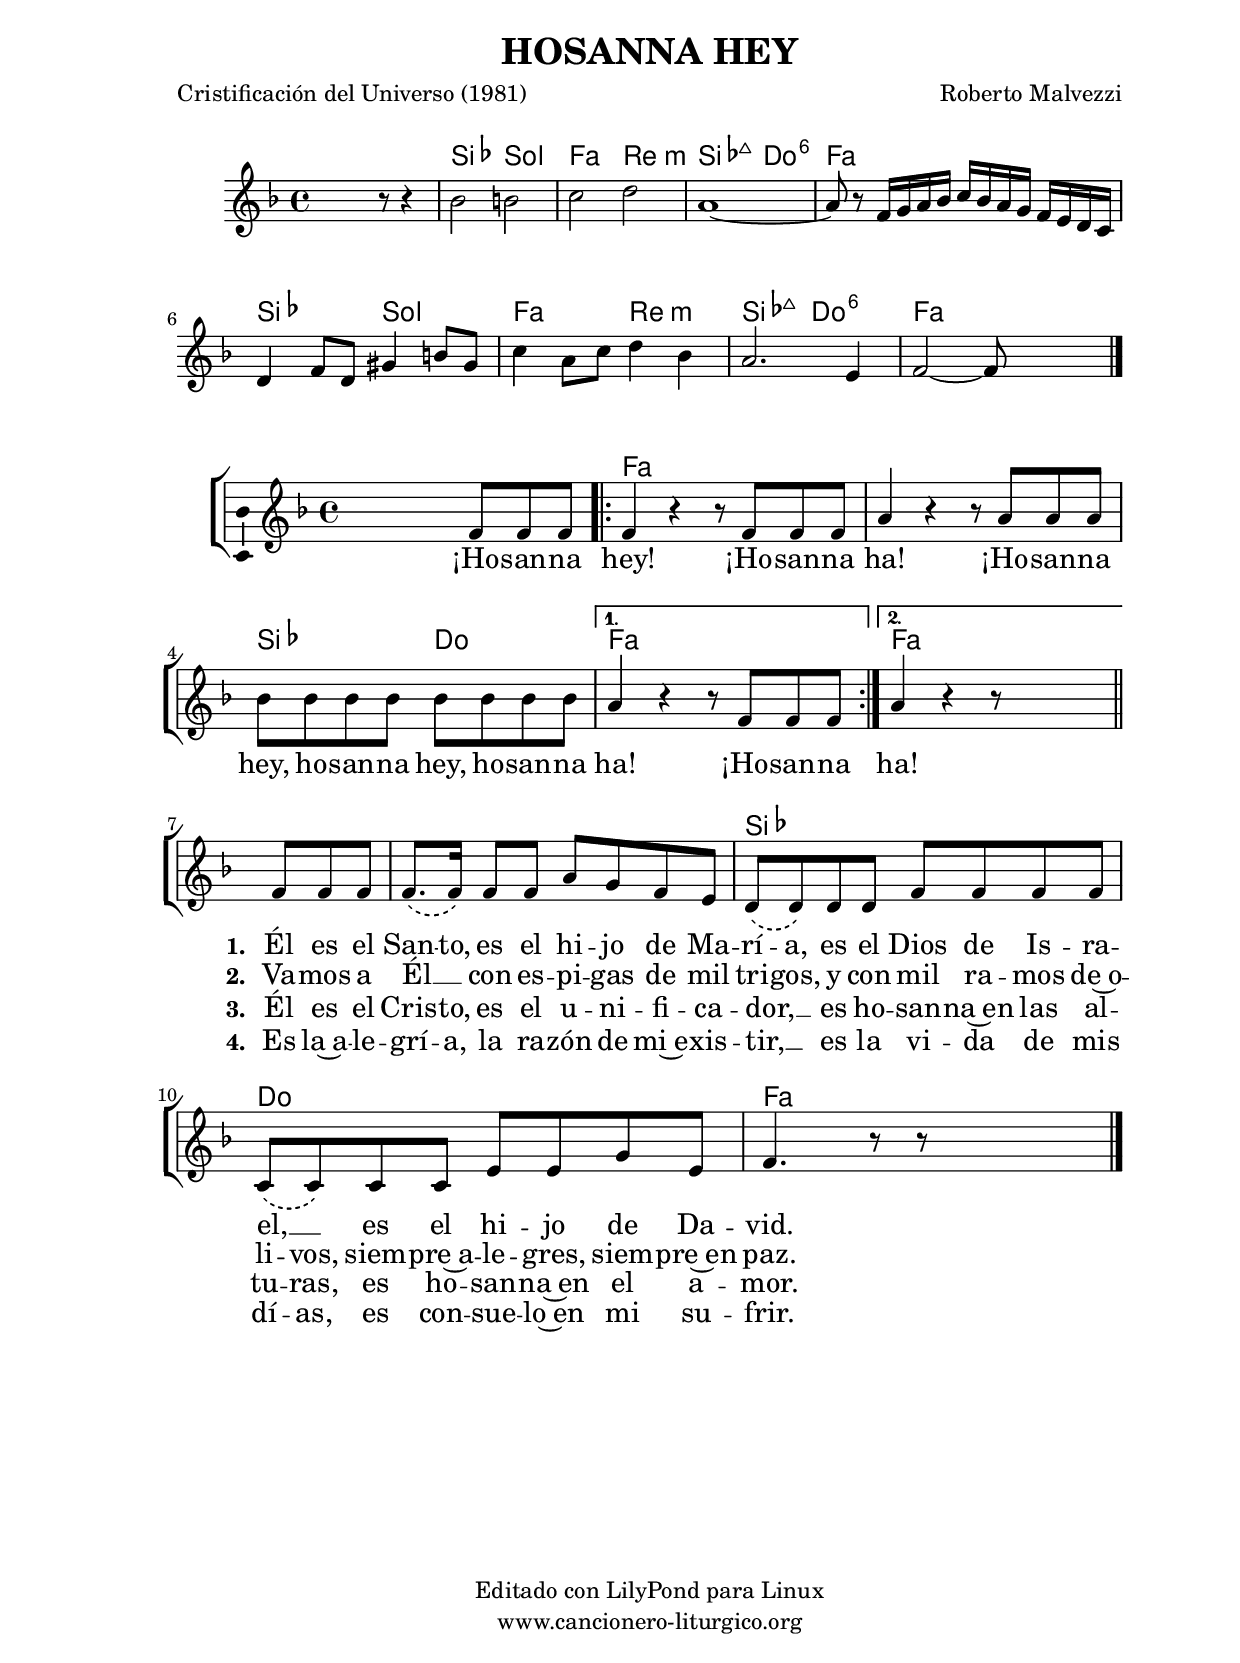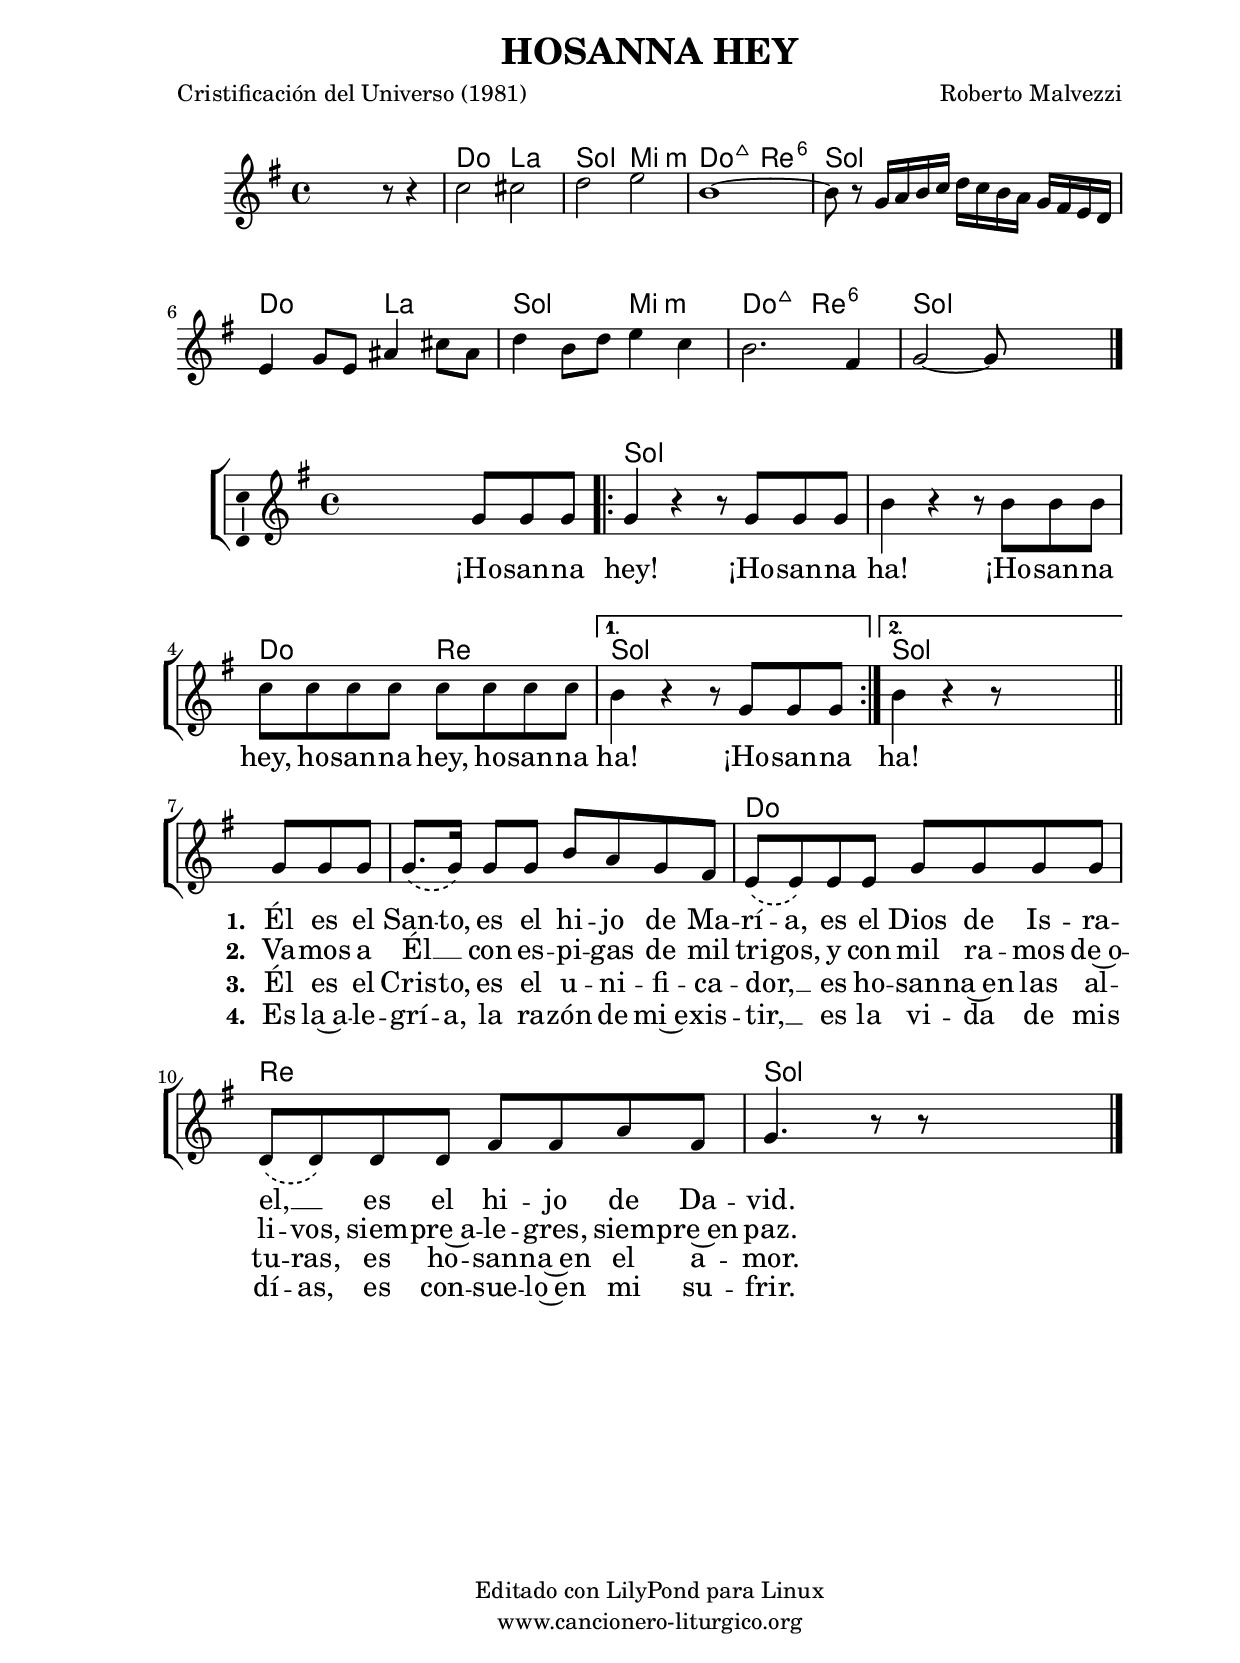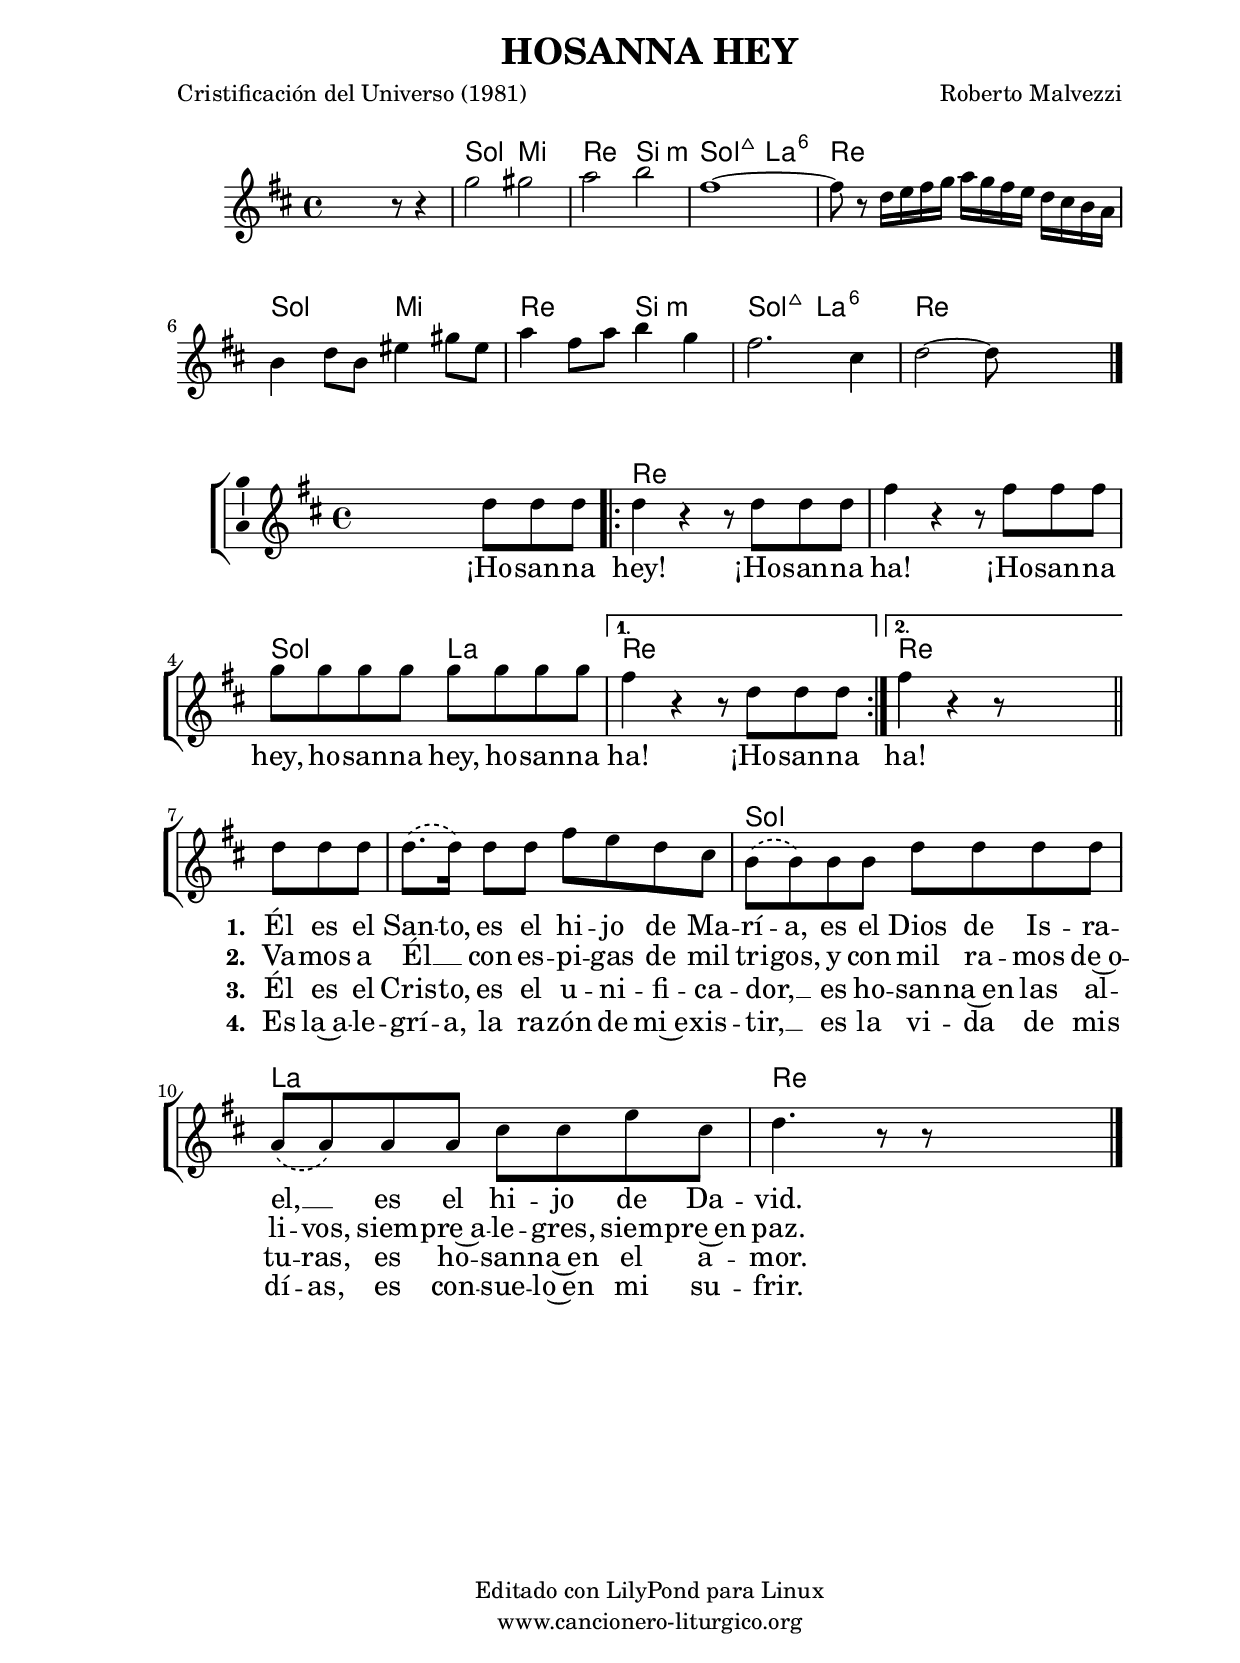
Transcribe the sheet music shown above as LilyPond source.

%
%para convertir .midi en .wav:
%timidity filename.midi -Ow -o finename.wav
%
%
%Para convertir de .wav a .mp3:
%lame -h -m j filename.wav
%
%
%para escuchar el midi:
%timidity nombrefichero.midi
%


%versión de lilypond para la que se ha escrito esta partitura:
\version "2.16.0"

	%Tamaño papel
	#(set-default-paper-size "a4")
	%Tamaño partitura
	#(set-global-staff-size 20)
	%No responde al pulsar sobre una nota
	#(ly:set-option 'point-and-click #f)

%parámetros del encabezamiento:
\header {
	title = "HOSANNA HEY"
	subtitle = ""
	composer = "Roberto Malvezzi"
	poet = "Cristificación del Universo (1981)"
%	meter = "Tono original: Sol M"
	arranger = ""
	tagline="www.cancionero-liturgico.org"
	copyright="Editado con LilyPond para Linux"
	}

%parámetros asociados al papel:
\paper  {
	oddHeaderMarkup = \markup {\fill-line { \on-the-fly #not-first-page \fromproperty #'header:title \on-the-fly #not-first-page \fromproperty #'header:composer }}
	evenHeaderMarkup = \markup {\fill-line { \fromproperty #'header:composer \fromproperty #'header:title }}
	#(set-paper-size "a4")
	print-page-number = ##f
	first-page-number = 1
	print-first-page-number = ##f
%	head-separation = 3.0 \cm
	top-margin = 2.0 \cm
	bottom-margin = 0.5\cm
%%%	bottom-margin = -2.0\cm
	left-margin = 3.0 \cm
	line-width = 16.0 \cm 
	indent = 8\mm
	interscoreline = 2.\mm
	between-system-space = 15\mm
%	para que las partituras no llenen la hoja:
	ragged-bottom = ##t
%	idem para la última hoja:
	ragged-last-bottom = ##f
%	para que las partituras llenen el ancho del papel:
	ragged-last = ##f
	after-title-space = 2.5 \cm
%page-count=1
%system-count=8

	%Flexible Vertical Spacing
%	markup-markup-spacing =
%	#'((basic-distance . 15) (minimum-distance . 15) (padding . 3))
	markup-system-spacing =
	#'((basic-distance . 15) (minimum-distance . 15) (padding . 3))
	system-system-spacing =
	#'((basic-distance . 15) (minimum-distance . 15) (padding . 3))
	score-system-spacing =
	#'((basic-distance . 15) (minimum-distance . 15) (padding . 5))
%	top-system-spacing = % header
%	#'((basic-distance . 8) (minimum-distance . 0) (padding . 0))
%	top-markup-spacing =
%	#'((basic-distance . 20) (minimum-distance . 20) (padding . 0))
	last-bottom-spacing = % footer
	#'((basic-distance . 5) (minimum-distance . 5) (padding . 0))
%	score-markup-spacing =
%	#'((basic-distance . 16) (minimum-distance . 13) (padding . 0))

	}


%parámetros que afectan a toda la partitura:
global =  {
	%clave de sol (G):
	\clef G
	%armadura:
	\transpose c f
	\key c \major
	\tempo 4=135
	\set Score.tempoHideNote = ##t
	}


acordesintro = {
	\italianChords
	\chordmode {
\transpose c f
{

s1
f2 d c a:m f:7+ g:6 c s f d
c2 a:m f:7+ g:6 c s

	}
	}
}

acordes = {
	\italianChords
	\chordmode {
\transpose c f
{

s1

\repeat volta 2 {
c1 c f2 g
}

\alternative {
{
c1
}
{
c1
}
}

s1
c1 f g c

	}
	}
}

melodiaintro = 
\transpose c f
{
	\relative c'{
	\time 4/4

s2 s8 r8 r4
f2 fis
g2 a
e1~
e8 r8 c16 d e f g f e d c b a g
a4 c8 a dis4 fis8 dis
g4 e8 g a4 f
e2. b4
c2~c8 s8 s4

	\bar "|."
	}
	}


melodia = 
\transpose c f
{
	\relative c'{
	\time 4/4

\phrasingSlurDashed

s2 s8 c8 c c
\repeat volta 2 {
c4 r4 r8 c8 c c
e4 r4 r8 e8 e e
f8 f f f f f f f
}
\alternative {
{
e4 r4 r8 c8 c c
}
{
e4 r4 r8 s8 s4
}
}

\bar "||"
\break

s2 s8 c8 c c
c8. \(c16\) c8 c e d c b
a8 \(a\) a a c c c c
g8 \(g\) g g b b d b
c4. r8 r8 s8 s4

	\bar "|."
	}
	}


texto = \lyricmode {
¡Ho -- san -- na hey! ¡Ho -- san -- na ha!
¡Ho -- san -- na hey, ho -- san -- na hey, ho -- san -- na ha!
¡Ho -- san -- na
ha!

\set stanza =#"1. " Él es el San -- to, es el hi -- jo de Ma -- rí -- a,
es el Dios de Is -- ra -- el, __ _ es el hi -- jo de Da -- vid.

	}

textodos = \lyricmode {
\skip 1 \skip 1 \skip 1 \skip 1 \skip 1 \skip 1 \skip 1 \skip 1
\skip 1 \skip 1 \skip 1 \skip 1 \skip 1 \skip 1 \skip 1 \skip 1
\skip 1 \skip 1 \skip 1 \skip 1 \skip 1 \skip 1 \skip 1 \skip 1

\set stanza =#"2. " Va -- mos a Él __ _ con es -- pi -- gas de mil tri -- gos,
y con mil ra -- mos de~o -- li -- vos, siem -- pre~a -- le -- gres, siem -- pre~en paz.

	}

textotres = \lyricmode {
\skip 1 \skip 1 \skip 1 \skip 1 \skip 1 \skip 1 \skip 1 \skip 1
\skip 1 \skip 1 \skip 1 \skip 1 \skip 1 \skip 1 \skip 1 \skip 1
\skip 1 \skip 1 \skip 1 \skip 1 \skip 1 \skip 1 \skip 1 \skip 1

\set stanza =#"3. " Él es el Cris -- to, es el u -- ni -- fi -- ca -- dor, __ _
es ho -- san -- na~en las al -- tu -- ras, es ho -- san -- na~en el a -- mor.

	}

textocuatro = \lyricmode {
\skip 1 \skip 1 \skip 1 \skip 1 \skip 1 \skip 1 \skip 1 \skip 1
\skip 1 \skip 1 \skip 1 \skip 1 \skip 1 \skip 1 \skip 1 \skip 1
\skip 1 \skip 1 \skip 1 \skip 1 \skip 1 \skip 1 \skip 1 \skip 1

\set stanza =#"4. " Es la~a -- le -- grí -- a, la ra -- zón de mi~e -- xis -- tir, __ _
es la vi -- da de mis dí -- as, es con -- sue -- lo~en mi su -- frir.

	}


acordesintroStaff = \context ChordNames = acordesintroStaff <<
	\set chordChanges = ##t
	\acordesintro
	>>

acordesStaff = \context ChordNames = acordesStaff <<
	\set chordChanges = ##t
	\acordes
	>>


vozintroStaff = \context Voice = vozintroStaff
<<
	\override Staff.StaffSymbol #'staff-space = #(magstep -0.35)
	\set Staff.midiInstrument = #"english horn"
	\set Staff.midiMinimumVolume = #0.7
	\set Staff.midiMaximumVolume = #0.9
	\global
	\melodiaintro
	>>

vozStaff = \context Voice = vozStaff
\with {\consists "Ambitus_engraver"}
<<
%	\set Staff.instrumentName = ""
%	\set Staff.shortInstrumentName = ""
%	\set Staff.midiInstrument = #"clarinet"
%	\set Staff.midiInstrument = #"cello"
%	\set Staff.midiInstrument = #"flute"
	\set Staff.midiInstrument = #"electric guitar (jazz)"
%	\set Staff.midiInstrument = #"english horn"
%	\set Staff.midiInstrument = #"violin"
%	\set Staff.midiInstrument = #"glockenspiel"
	\set Staff.midiMinimumVolume = #0.7
	\set Staff.midiMaximumVolume = #0.9
	\global
	\melodia
	>>

textoStaff = \context Lyrics = textoStaff <<
	\lyricsto vozStaff \texto
	>>

textodosStaff = \context Lyrics = textodosStaff <<
	\lyricsto vozStaff \textodos
	>>

textotresStaff = \context Lyrics = textotresStaff <<
	\lyricsto vozStaff \textotres
	>>

textocuatroStaff = \context Lyrics = textocuatroStaff <<
	\lyricsto vozStaff \textocuatro
	>>

\book {
	\score {
		\context ChoirStaff {
%			\override StaffGroup.SystemStartBracket #'collapse-height = #1
%			\override Score.SystemStartBar #'collapse-height = #1
			<<
			\acordesintroStaff
			\vozintroStaff
			>>
			}
		\layout {
	    		\context {
				\Lyrics
				\override LyricText #'font-size = #2
				}
	   		 \context {
				\Score
				\override StaffSymbol #'staff-space = #(magstep +3)
				}
			}
		}
	\score {
		\context ChoirStaff {
			\override StaffGroup.SystemStartBracket #'collapse-height = #1
			\override Score.SystemStartBar #'collapse-height = #1
			<<
			\acordesStaff
			\vozStaff
			\textoStaff
			\textodosStaff
			\textotresStaff
			\textocuatroStaff
			>>
			}
		\layout {
	    		\context {
				\Lyrics
				\override LyricText #'font-size = #2
				}
	   		 \context {
				\Score
				\override StaffSymbol #'staff-space = #(magstep +3)
				}
			}
		}
	\score {
		\unfoldRepeats
		\context ChoirStaff {
			<<
			\acordesintroStaff
			\vozintroStaff
			>>
			<<
			\acordesStaff
			\vozStaff
			>>
			}
		\midi {
	  		\context {
	  			\Score
				tempoWholesPerMinute = #(ly:make-moment 70 4)
				}
			}
		}
	}



#(define output-suffix "C")
\book {
	\score {
		\context ChoirStaff {
%			\override StaffGroup.SystemStartBracket #'collapse-height = #1
%			\override Score.SystemStartBar #'collapse-height = #1
\transpose c d
			<<
			\acordesintroStaff
			\vozintroStaff
			>>
			}
		\layout {
	    		\context {
				\Lyrics
				\override LyricText #'font-size = #2
				}
	   		 \context {
				\Score
				\override StaffSymbol #'staff-space = #(magstep +3)
				}
			}
		}
	\score {
		\context ChoirStaff {
			\override StaffGroup.SystemStartBracket #'collapse-height = #1
			\override Score.SystemStartBar #'collapse-height = #1
\transpose c d
			<<
			\acordesStaff
			\vozStaff
			\textoStaff
			\textodosStaff
			\textotresStaff
			\textocuatroStaff
			>>
			}
		\layout {
	    		\context {
				\Lyrics
				\override LyricText #'font-size = #2
				}
	   		 \context {
				\Score
				\override StaffSymbol #'staff-space = #(magstep +3)
				}
			}
		}
	}

#(define output-suffix "S")
\book {
	\score {
		\context ChoirStaff {
%			\override StaffGroup.SystemStartBracket #'collapse-height = #1
%			\override Score.SystemStartBar #'collapse-height = #1
\transpose c a
			<<
			\acordesintroStaff
			\vozintroStaff
			>>
			}
		\layout {
	    		\context {
				\Lyrics
				\override LyricText #'font-size = #2
				}
	   		 \context {
				\Score
				\override StaffSymbol #'staff-space = #(magstep +3)
				}
			}
		}
	\score {
		\context ChoirStaff {
			\override StaffGroup.SystemStartBracket #'collapse-height = #1
			\override Score.SystemStartBar #'collapse-height = #1
\transpose c a
			<<
			\acordesStaff
			\vozStaff
			\textoStaff
			\textodosStaff
			\textotresStaff
			\textocuatroStaff
			>>
			}
		\layout {
	    		\context {
				\Lyrics
				\override LyricText #'font-size = #2
				}
	   		 \context {
				\Score
				\override StaffSymbol #'staff-space = #(magstep +3)
				}
			}
		}
	}


